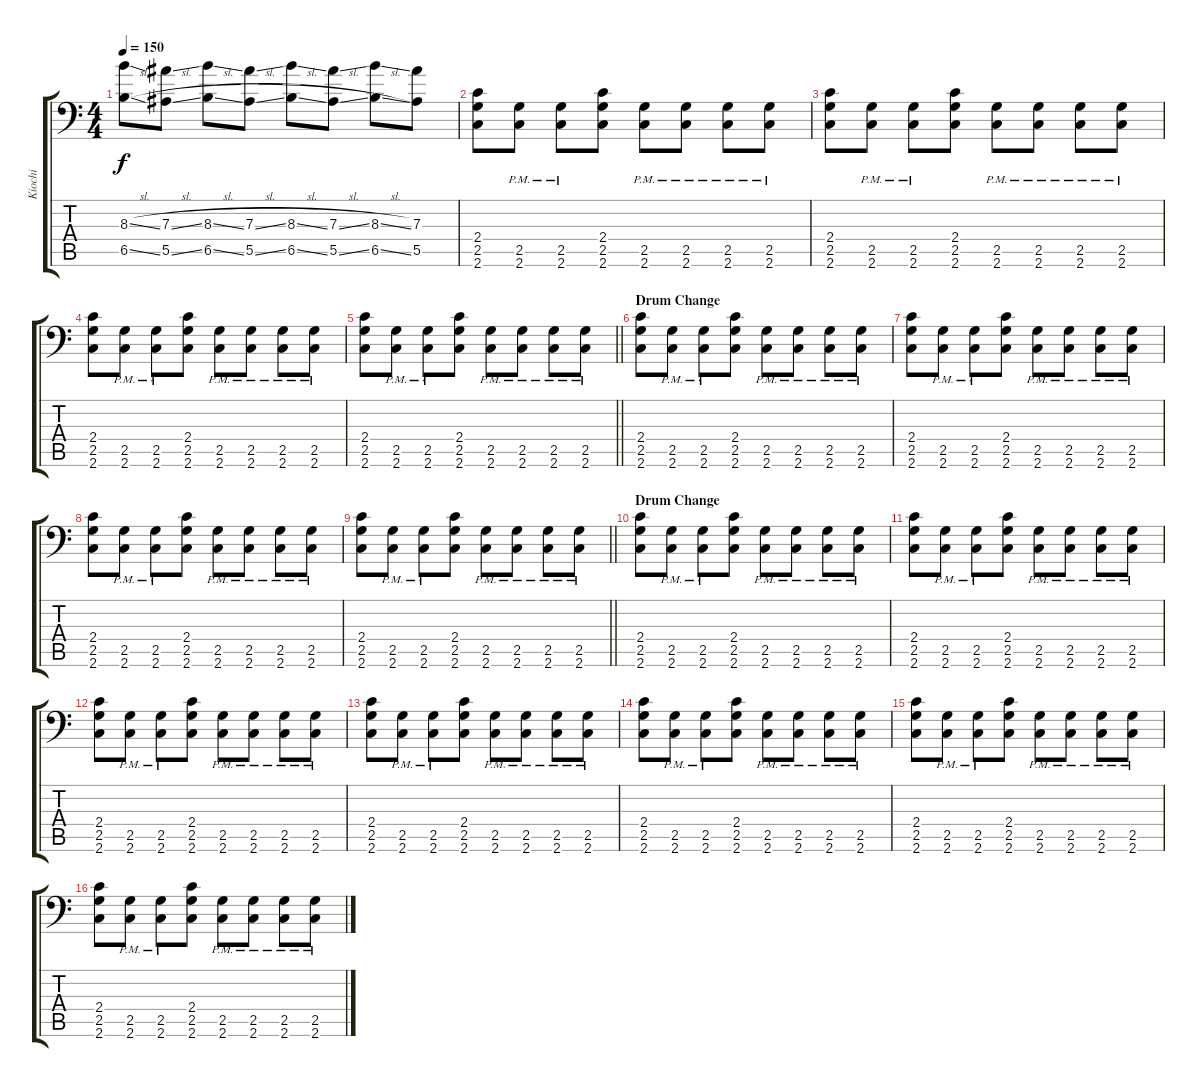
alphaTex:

\track ("Kiochi" "Kiochi") {instrument distortionguitar}
\staff {score tabs}
\tuning (C4 G3 Eb3 Bb2 F2 Bb1) {hide}
\ts (4 4)
\tempo 150
\clef f4
\ks c
(8.3{sl} 6.5{sl}).8{dy f} (7.3{sl} 5.5{sl}).8 (8.3{sl} 6.5{sl}).8 (7.3{sl} 5.5{sl}).8 (8.3{sl} 6.5{sl}).8 (7.3{sl} 5.5{sl}).8 (8.3{sl} 6.5{sl}).8 (7.3 5.5).8 |
(2.4 2.5 2.6).8 (2.5{pm} 2.6{pm}).8 (2.5{pm} 2.6{pm}).8 (2.4 2.5 2.6).8 (2.5{pm} 2.6{pm}).8 (2.5{pm} 2.6{pm}).8 (2.5{pm} 2.6{pm}).8 (2.5{pm} 2.6{pm}).8 |
(2.4 2.5 2.6).8 (2.5{pm} 2.6{pm}).8 (2.5{pm} 2.6{pm}).8 (2.4 2.5 2.6).8 (2.5{pm} 2.6{pm}).8 (2.5{pm} 2.6{pm}).8 (2.5{pm} 2.6{pm}).8 (2.5{pm} 2.6{pm}).8 |
(2.4 2.5 2.6).8 (2.5{pm} 2.6{pm}).8 (2.5{pm} 2.6{pm}).8 (2.4 2.5 2.6).8 (2.5{pm} 2.6{pm}).8 (2.5{pm} 2.6{pm}).8 (2.5{pm} 2.6{pm}).8 (2.5{pm} 2.6{pm}).8 |
\barLineRight lightlight
(2.4 2.5 2.6).8 (2.5{pm} 2.6{pm}).8 (2.5{pm} 2.6{pm}).8 (2.4 2.5 2.6).8 (2.5{pm} 2.6{pm}).8 (2.5{pm} 2.6{pm}).8 (2.5{pm} 2.6{pm}).8 (2.5{pm} 2.6{pm}).8 |
\section ("" "Drum Change")
(2.4 2.5 2.6).8 (2.5{pm} 2.6{pm}).8 (2.5{pm} 2.6{pm}).8 (2.4 2.5 2.6).8 (2.5{pm} 2.6{pm}).8 (2.5{pm} 2.6{pm}).8 (2.5{pm} 2.6{pm}).8 (2.5{pm} 2.6{pm}).8 |
(2.4 2.5 2.6).8 (2.5{pm} 2.6{pm}).8 (2.5{pm} 2.6{pm}).8 (2.4 2.5 2.6).8 (2.5{pm} 2.6{pm}).8 (2.5{pm} 2.6{pm}).8 (2.5{pm} 2.6{pm}).8 (2.5{pm} 2.6{pm}).8 |
(2.4 2.5 2.6).8 (2.5{pm} 2.6{pm}).8 (2.5{pm} 2.6{pm}).8 (2.4 2.5 2.6).8 (2.5{pm} 2.6{pm}).8 (2.5{pm} 2.6{pm}).8 (2.5{pm} 2.6{pm}).8 (2.5{pm} 2.6{pm}).8 |
\barLineRight lightlight
(2.4 2.5 2.6).8 (2.5{pm} 2.6{pm}).8 (2.5{pm} 2.6{pm}).8 (2.4 2.5 2.6).8 (2.5{pm} 2.6{pm}).8 (2.5{pm} 2.6{pm}).8 (2.5{pm} 2.6{pm}).8 (2.5{pm} 2.6{pm}).8 |
\section ("" "Drum Change ")
(2.4 2.5 2.6).8 (2.5{pm} 2.6{pm}).8 (2.5{pm} 2.6{pm}).8 (2.4 2.5 2.6).8 (2.5{pm} 2.6{pm}).8 (2.5{pm} 2.6{pm}).8 (2.5{pm} 2.6{pm}).8 (2.5{pm} 2.6{pm}).8 |
(2.4 2.5 2.6).8 (2.5{pm} 2.6{pm}).8 (2.5{pm} 2.6{pm}).8 (2.4 2.5 2.6).8 (2.5{pm} 2.6{pm}).8 (2.5{pm} 2.6{pm}).8 (2.5{pm} 2.6{pm}).8 (2.5{pm} 2.6{pm}).8 |
(2.4 2.5 2.6).8 (2.5{pm} 2.6{pm}).8 (2.5{pm} 2.6{pm}).8 (2.4 2.5 2.6).8 (2.5{pm} 2.6{pm}).8 (2.5{pm} 2.6{pm}).8 (2.5{pm} 2.6{pm}).8 (2.5{pm} 2.6{pm}).8 |
(2.4 2.5 2.6).8{volume 0} (2.5{pm} 2.6{pm}).8 (2.5{pm} 2.6{pm}).8 (2.4 2.5 2.6).8 (2.5{pm} 2.6{pm}).8 (2.5{pm} 2.6{pm}).8 (2.5{pm} 2.6{pm}).8 (2.5{pm} 2.6{pm}).8 |
(2.4 2.5 2.6).8 (2.5{pm} 2.6{pm}).8 (2.5{pm} 2.6{pm}).8 (2.4 2.5 2.6).8 (2.5{pm} 2.6{pm}).8 (2.5{pm} 2.6{pm}).8 (2.5{pm} 2.6{pm}).8 (2.5{pm} 2.6{pm}).8 |
(2.4 2.5 2.6).8 (2.5{pm} 2.6{pm}).8 (2.5{pm} 2.6{pm}).8 (2.4 2.5 2.6).8 (2.5{pm} 2.6{pm}).8 (2.5{pm} 2.6{pm}).8 (2.5{pm} 2.6{pm}).8 (2.5{pm} 2.6{pm}).8 |
(2.4 2.5 2.6).8 (2.5{pm} 2.6{pm}).8 (2.5{pm} 2.6{pm}).8 (2.4 2.5 2.6).8 (2.5{pm} 2.6{pm}).8 (2.5{pm} 2.6{pm}).8 (2.5{pm} 2.6{pm}).8 (2.5{pm} 2.6{pm}).8
